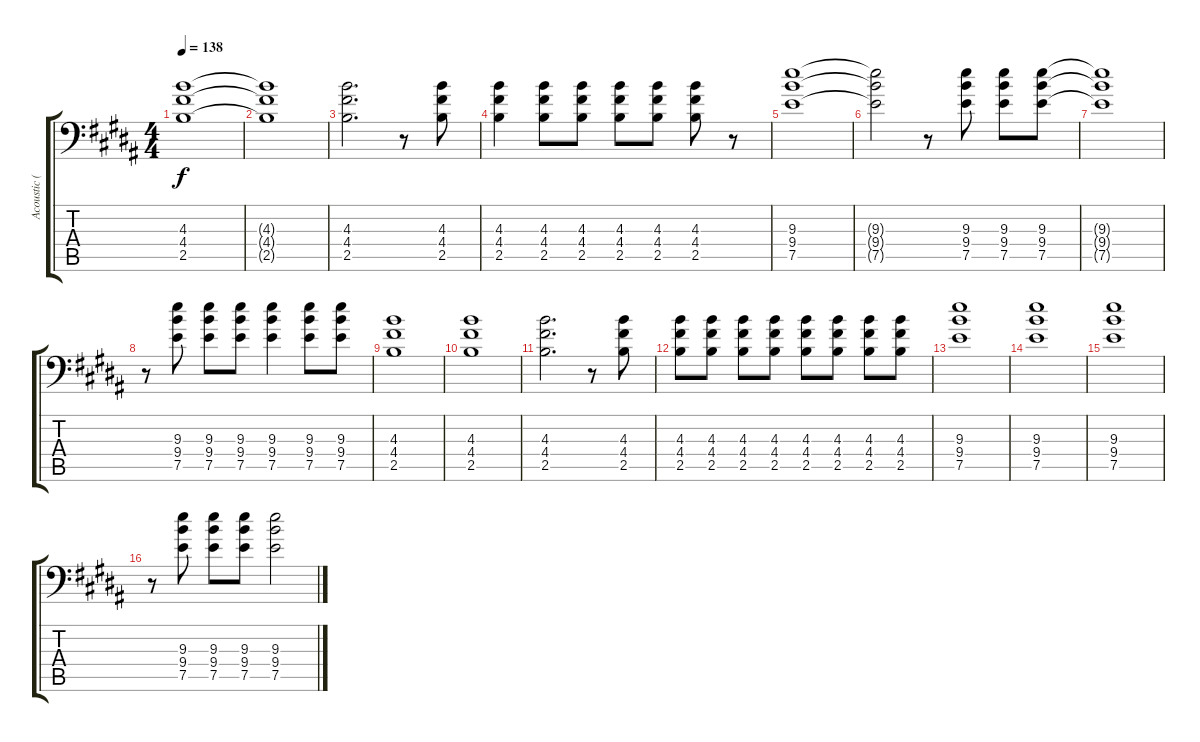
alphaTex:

\track ("Acoustic (Bass)" "Acoustic (") {instrument acousticguitarsteel}
\staff {score tabs}
\tuning (E4 B3 G3 D3 A2 E2) {hide}
\ts (4 4)
\tempo 138
\clef f4
\ks b
(4.3 4.4 2.5).1{dy f} |
(4.3{t} 4.4{t} 2.5{t}).1 |
(4.3 4.4 2.5).2{d} r.8 (4.3 4.4 2.5).8 |
(4.3 4.4 2.5).4 (4.3 4.4 2.5).8 (4.3 4.4 2.5).8 (4.3 4.4 2.5).8 (4.3 4.4 2.5).8 (4.3 4.4 2.5).8 r.8 |
(9.3 9.4 7.5).1 |
(9.3{t} 9.4{t} 7.5{t}).2 r.8 (9.3 9.4 7.5).8 (9.3 9.4 7.5).8 (9.3 9.4 7.5).8 |
(9.3{t} 9.4{t} 7.5{t}).1 |
r.8 (9.3 9.4 7.5).8 (9.3 9.4 7.5).8 (9.3 9.4 7.5).8 (9.3 9.4 7.5).4 (9.3 9.4 7.5).8 (9.3 9.4 7.5).8 |
(4.3 4.4 2.5).1 |
(4.3 4.4 2.5).1 |
(4.3 4.4 2.5).2{d} r.8 (4.3 4.4 2.5).8 |
(4.3 4.4 2.5).8 (4.3 4.4 2.5).8 (4.3 4.4 2.5).8 (4.3 4.4 2.5).8 (4.3 4.4 2.5).8 (4.3 4.4 2.5).8 (4.3 4.4 2.5).8 (4.3 4.4 2.5).8 |
(9.3 9.4 7.5).1 |
(9.3 9.4 7.5).1 |
(9.3 9.4 7.5).1 |
r.8 (9.3 9.4 7.5).8 (9.3 9.4 7.5).8 (9.3 9.4 7.5).8 (9.3 9.4 7.5).2
